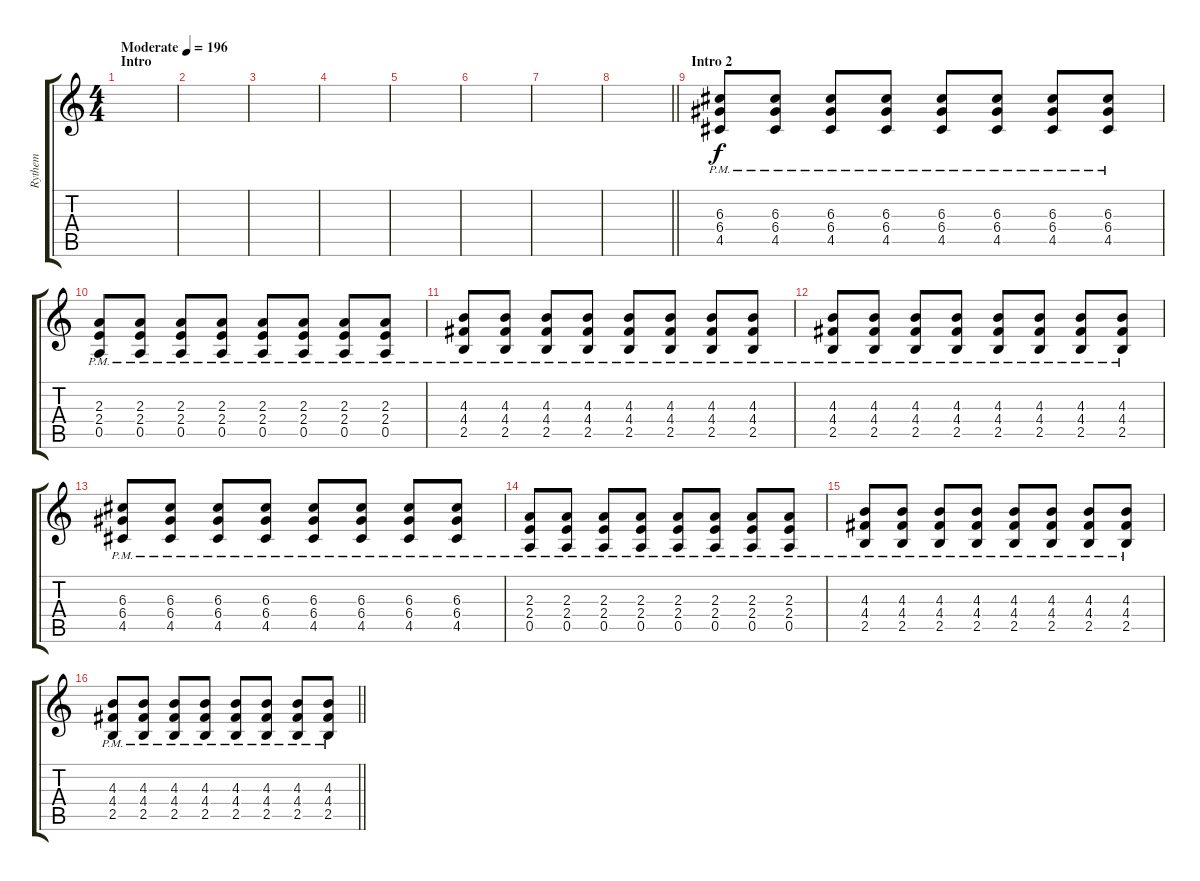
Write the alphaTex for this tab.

\track ("Rythem" "Rythem") {instrument distortionguitar}
\staff {score tabs}
\tuning (E4 B3 G3 D3 A2 E2) {hide}
\ts (4 4)
\section ("" "Intro")
\tempo (196 "Moderate")
\clef g2
\ks c
|
|
|
|
|
|
|
\barLineRight lightlight
|
\section ("" "Intro 2")
(6.3{pm} 6.4{pm} 4.5{pm}).8 (6.3{pm} 6.4{pm} 4.5{pm}).8 (6.3{pm} 6.4{pm} 4.5{pm}).8 (6.3{pm} 6.4{pm} 4.5{pm}).8 (6.3{pm} 6.4{pm} 4.5{pm}).8 (6.3{pm} 6.4{pm} 4.5{pm}).8 (6.3{pm} 6.4{pm} 4.5{pm}).8 (6.3{pm} 6.4{pm} 4.5{pm}).8 |
(2.3{pm} 2.4{pm} 0.5{pm}).8 (2.3{pm} 2.4{pm} 0.5{pm}).8 (2.3{pm} 2.4{pm} 0.5{pm}).8 (2.3{pm} 2.4{pm} 0.5{pm}).8 (2.3{pm} 2.4{pm} 0.5{pm}).8 (2.3{pm} 2.4{pm} 0.5{pm}).8 (2.3{pm} 2.4{pm} 0.5{pm}).8 (2.3{pm} 2.4{pm} 0.5{pm}).8 |
(4.3{pm} 4.4{pm} 2.5{pm}).8 (4.3{pm} 4.4{pm} 2.5{pm}).8 (4.3{pm} 4.4{pm} 2.5{pm}).8 (4.3{pm} 4.4{pm} 2.5{pm}).8 (4.3{pm} 4.4{pm} 2.5{pm}).8 (4.3{pm} 4.4{pm} 2.5{pm}).8 (4.3{pm} 4.4{pm} 2.5{pm}).8 (4.3{pm} 4.4{pm} 2.5{pm}).8 |
(4.3{pm} 4.4{pm} 2.5{pm}).8 (4.3{pm} 4.4{pm} 2.5{pm}).8 (4.3{pm} 4.4{pm} 2.5{pm}).8 (4.3{pm} 4.4{pm} 2.5{pm}).8 (4.3{pm} 4.4{pm} 2.5{pm}).8 (4.3{pm} 4.4{pm} 2.5{pm}).8 (4.3{pm} 4.4{pm} 2.5{pm}).8 (4.3{pm} 4.4{pm} 2.5{pm}).8 |
(6.3{pm} 6.4{pm} 4.5{pm}).8 (6.3{pm} 6.4{pm} 4.5{pm}).8 (6.3{pm} 6.4{pm} 4.5{pm}).8 (6.3{pm} 6.4{pm} 4.5{pm}).8 (6.3{pm} 6.4{pm} 4.5{pm}).8 (6.3{pm} 6.4{pm} 4.5{pm}).8 (6.3{pm} 6.4{pm} 4.5{pm}).8 (6.3{pm} 6.4{pm} 4.5{pm}).8 |
(2.3{pm} 2.4{pm} 0.5{pm}).8 (2.3{pm} 2.4{pm} 0.5{pm}).8 (2.3{pm} 2.4{pm} 0.5{pm}).8 (2.3{pm} 2.4{pm} 0.5{pm}).8 (2.3{pm} 2.4{pm} 0.5{pm}).8 (2.3{pm} 2.4{pm} 0.5{pm}).8 (2.3{pm} 2.4{pm} 0.5{pm}).8 (2.3{pm} 2.4{pm} 0.5{pm}).8 |
(4.3{pm} 4.4{pm} 2.5{pm}).8 (4.3{pm} 4.4{pm} 2.5{pm}).8 (4.3{pm} 4.4{pm} 2.5{pm}).8 (4.3{pm} 4.4{pm} 2.5{pm}).8 (4.3{pm} 4.4{pm} 2.5{pm}).8 (4.3{pm} 4.4{pm} 2.5{pm}).8 (4.3{pm} 4.4{pm} 2.5{pm}).8 (4.3{pm} 4.4{pm} 2.5{pm}).8 |
\barLineRight lightlight
(4.3{pm} 4.4{pm} 2.5{pm}).8 (4.3{pm} 4.4{pm} 2.5{pm}).8 (4.3{pm} 4.4{pm} 2.5{pm}).8 (4.3{pm} 4.4{pm} 2.5{pm}).8 (4.3{pm} 4.4{pm} 2.5{pm}).8 (4.3{pm} 4.4{pm} 2.5{pm}).8 (4.3{pm} 4.4{pm} 2.5{pm}).8 (4.3{pm} 4.4{pm} 2.5{pm}).8
